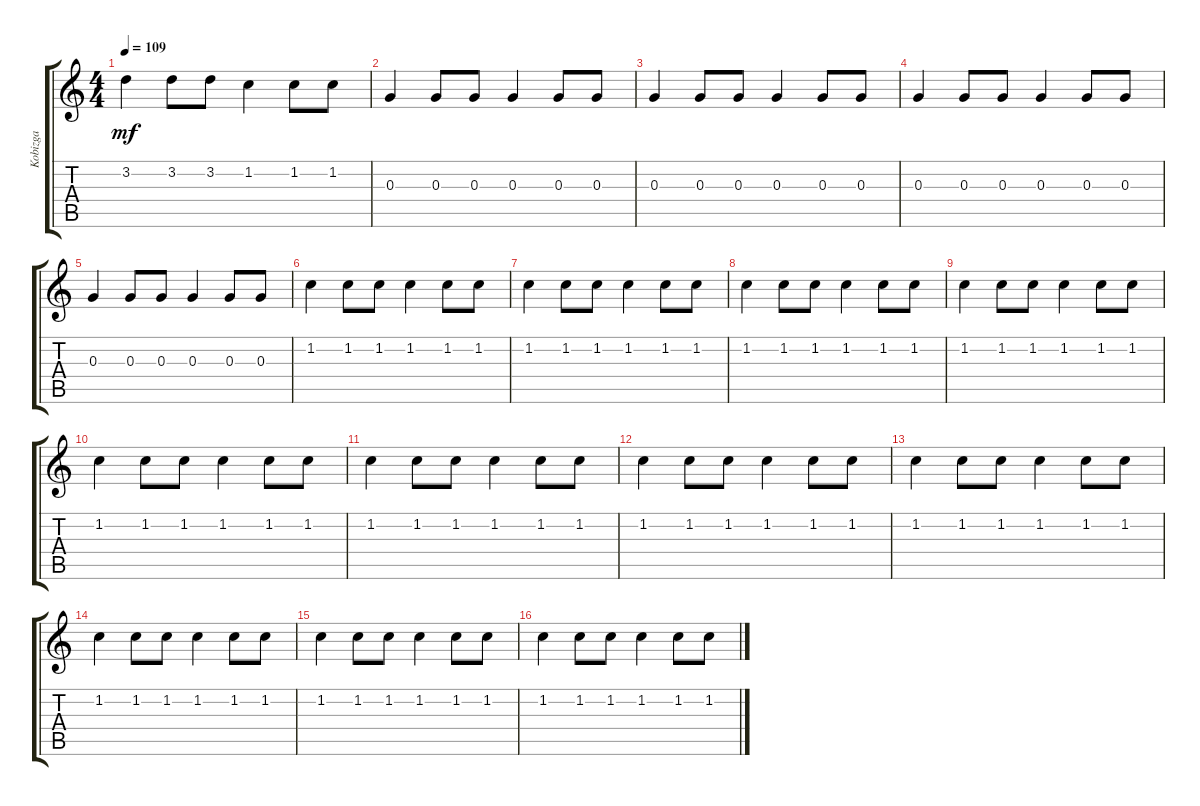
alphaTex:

\track ("Kobizga" "Kobizga") {instrument banjo}
\staff {score tabs}
\tuning (E4 B3 G3 D3 A2 E2) {hide}
\displaytranspose 12
\ts (4 4)
\tempo 109
\clef g2
\ks c
3.2.4{dy mf} 3.2.8 3.2.8 1.2.4 1.2.8 1.2.8 |
0.3.4 0.3.8 0.3.8 0.3.4 0.3.8 0.3.8 |
0.3.4 0.3.8 0.3.8 0.3.4 0.3.8 0.3.8 |
0.3.4 0.3.8 0.3.8 0.3.4 0.3.8 0.3.8 |
0.3.4 0.3.8 0.3.8 0.3.4 0.3.8 0.3.8 |
1.2.4 1.2.8 1.2.8 1.2.4 1.2.8 1.2.8 |
1.2.4 1.2.8 1.2.8 1.2.4 1.2.8 1.2.8 |
1.2.4 1.2.8 1.2.8 1.2.4 1.2.8 1.2.8 |
1.2.4 1.2.8 1.2.8 1.2.4 1.2.8 1.2.8 |
1.2.4 1.2.8 1.2.8 1.2.4 1.2.8 1.2.8 |
1.2.4 1.2.8 1.2.8 1.2.4 1.2.8 1.2.8 |
1.2.4 1.2.8 1.2.8 1.2.4 1.2.8 1.2.8 |
1.2.4 1.2.8 1.2.8 1.2.4 1.2.8 1.2.8 |
1.2.4 1.2.8 1.2.8 1.2.4 1.2.8 1.2.8 |
1.2.4 1.2.8 1.2.8 1.2.4 1.2.8 1.2.8 |
1.2.4 1.2.8 1.2.8 1.2.4 1.2.8 1.2.8
